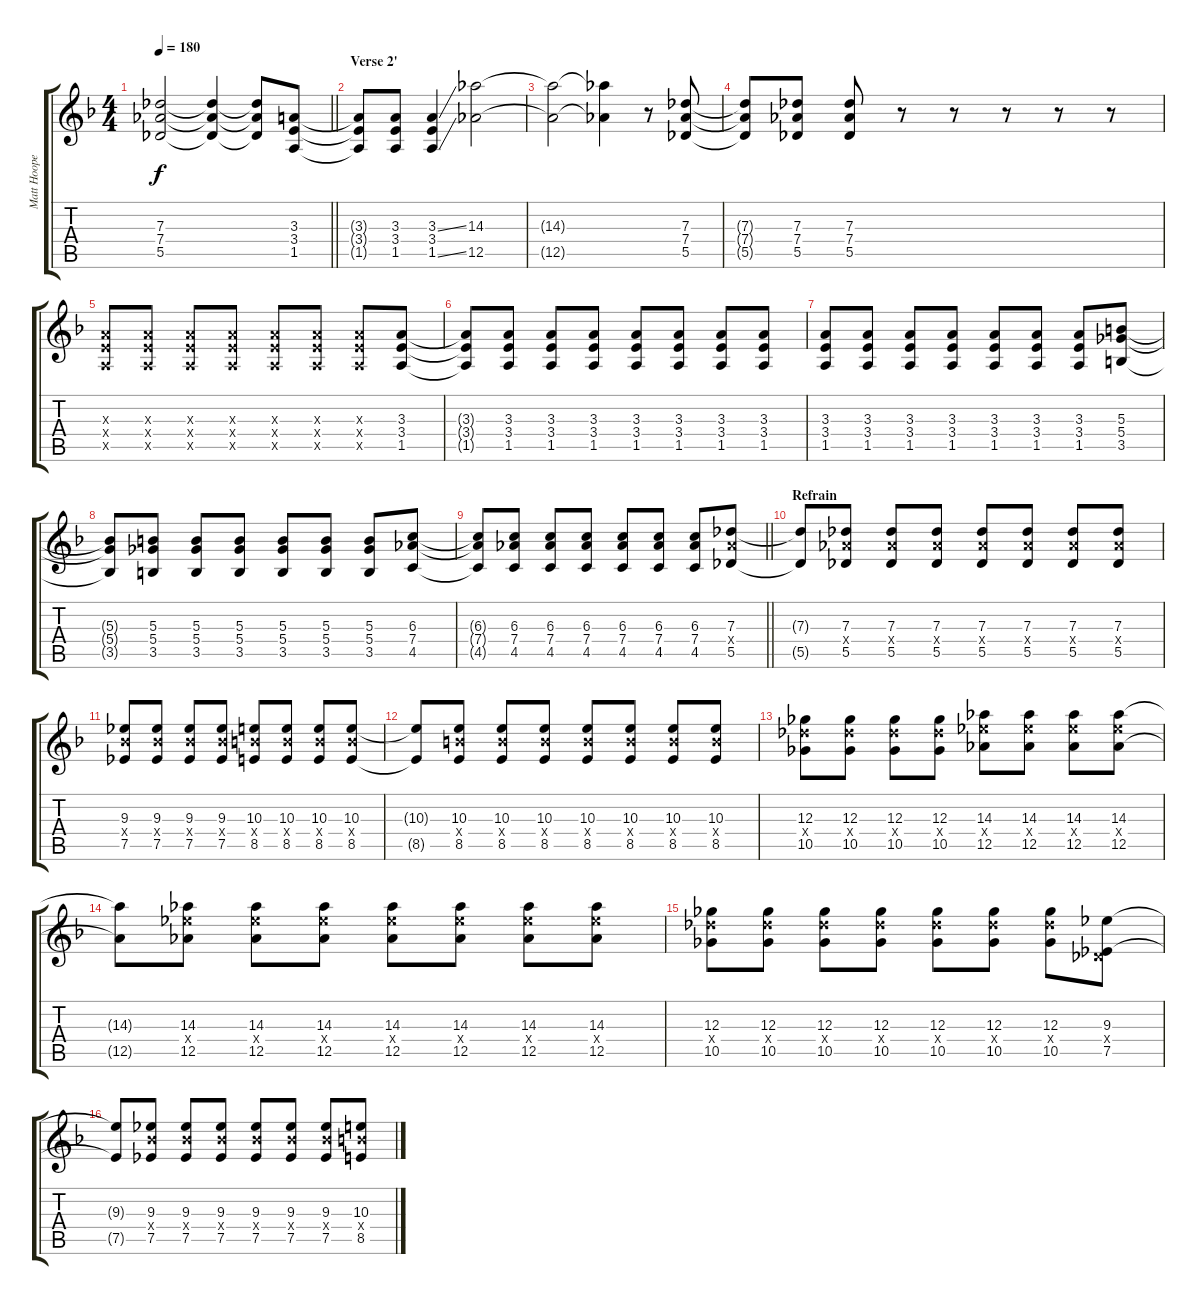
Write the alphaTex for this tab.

\track ("Matt Hoopes (Guitar)" "Matt Hoope") {instrument distortionguitar}
\staff {score tabs}
\tuning (Eb4 Bb3 Gb3 Db3 Ab2 Eb2) {hide}
\ts (4 4)
\tempo 180
\clef g2
\barLineRight lightlight
\ks dminor
(7.3 7.4 5.5).2{dy f} (7.3{t} 7.4{t} 5.5{t}).4 (7.3{t} 7.4{t} 5.5{t}).8 (3.3 3.4 1.5).8 |
\section ("" "Verse 2'")
(3.3{t} 3.4{t} 1.5{t}).8 (3.3 3.4 1.5).8 (3.3{ss} 3.4 1.5{ss}).4 (14.3 12.5).2 |
(14.3{t} 12.5{t}).2 (14.3{t} 12.5{t}).4 r.8 (7.3 7.4 5.5).8 |
(7.3{t} 7.4{t} 5.5{t}).8 (7.3 7.4 5.5).8 (7.3 7.4 5.5).8 r.8 r.8 r.8 r.8 r.8 |
(3.3{x} 3.4{x} 1.5{x}).8 (3.3{x} 3.4{x} 1.5{x}).8 (3.3{x} 3.4{x} 1.5{x}).8 (3.3{x} 3.4{x} 1.5{x}).8 (3.3{x} 3.4{x} 1.5{x}).8 (3.3{x} 3.4{x} 1.5{x}).8 (3.3{x} 3.4{x} 1.5{x}).8 (3.3 3.4 1.5).8 |
(3.3{t} 3.4{t} 1.5{t}).8 (3.3 3.4 1.5).8 (3.3 3.4 1.5).8 (3.3 3.4 1.5).8 (3.3 3.4 1.5).8 (3.3 3.4 1.5).8 (3.3 3.4 1.5).8 (3.3 3.4 1.5).8 |
(3.3 3.4 1.5).8 (3.3 3.4 1.5).8 (3.3 3.4 1.5).8 (3.3 3.4 1.5).8 (3.3 3.4 1.5).8 (3.3 3.4 1.5).8 (3.3 3.4 1.5).8 (5.3 5.4 3.5).8 |
(5.3{t} 5.4{t} 3.5{t}).8 (5.3 5.4 3.5).8 (5.3 5.4 3.5).8 (5.3 5.4 3.5).8 (5.3 5.4 3.5).8 (5.3 5.4 3.5).8 (5.3 5.4 3.5).8 (6.3 7.4 4.5).8 |
\barLineRight lightlight
(6.3{t} 7.4{t} 4.5{t}).8 (6.3 7.4 4.5).8 (6.3 7.4 4.5).8 (6.3 7.4 4.5).8 (6.3 7.4 4.5).8 (6.3 7.4 4.5).8 (6.3 7.4 4.5).8 (7.3 7.4{x} 5.5).8 |
\section ("" "Refrain")
(7.3{t} 5.5{t}).8 (7.3 7.4{x} 5.5).8 (7.3 7.4{x} 5.5).8 (7.3 7.4{x} 5.5).8 (7.3 7.4{x} 5.5).8 (7.3 7.4{x} 5.5).8 (7.3 7.4{x} 5.5).8 (7.3 7.4{x} 5.5).8 |
(9.3 9.4{x} 7.5).8 (9.3 9.4{x} 7.5).8 (9.3 9.4{x} 7.5).8 (9.3 9.4{x} 7.5).8 (10.3 10.4{x} 8.5).8 (10.3 10.4{x} 8.5).8 (10.3 10.4{x} 8.5).8 (10.3 10.4{x} 8.5).8 |
(10.3{t} 8.5{t}).8 (10.3 10.4{x} 8.5).8 (10.3 10.4{x} 8.5).8 (10.3 10.4{x} 8.5).8 (10.3 10.4{x} 8.5).8 (10.3 10.4{x} 8.5).8 (10.3 10.4{x} 8.5).8 (10.3 10.4{x} 8.5).8 |
(12.3 12.4{x} 10.5).8 (12.3 12.4{x} 10.5).8 (12.3 12.4{x} 10.5).8 (12.3 12.4{x} 10.5).8 (14.3 14.4{x} 12.5).8 (14.3 14.4{x} 12.5).8 (14.3 14.4{x} 12.5).8 (14.3 14.4{x} 12.5).8 |
(14.3{t} 12.5{t}).8 (14.3 14.4{x} 12.5).8 (14.3 14.4{x} 12.5).8 (14.3 14.4{x} 12.5).8 (14.3 14.4{x} 12.5).8 (14.3 14.4{x} 12.5).8 (14.3 14.4{x} 12.5).8 (14.3 14.4{x} 12.5).8 |
(12.3 12.4{x} 10.5).8 (12.3 12.4{x} 10.5).8 (12.3 12.4{x} 10.5).8 (12.3 12.4{x} 10.5).8 (12.3 12.4{x} 10.5).8 (12.3 12.4{x} 10.5).8 (12.3 12.4{x} 10.5).8 (9.3 0.4{x} 7.5).8 |
(9.3{t} 7.5{t}).8 (9.3 9.4{x} 7.5).8 (9.3 9.4{x} 7.5).8 (9.3 9.4{x} 7.5).8 (9.3 9.4{x} 7.5).8 (9.3 9.4{x} 7.5).8 (9.3 9.4{x} 7.5).8 (10.3 10.4{x} 8.5).8
